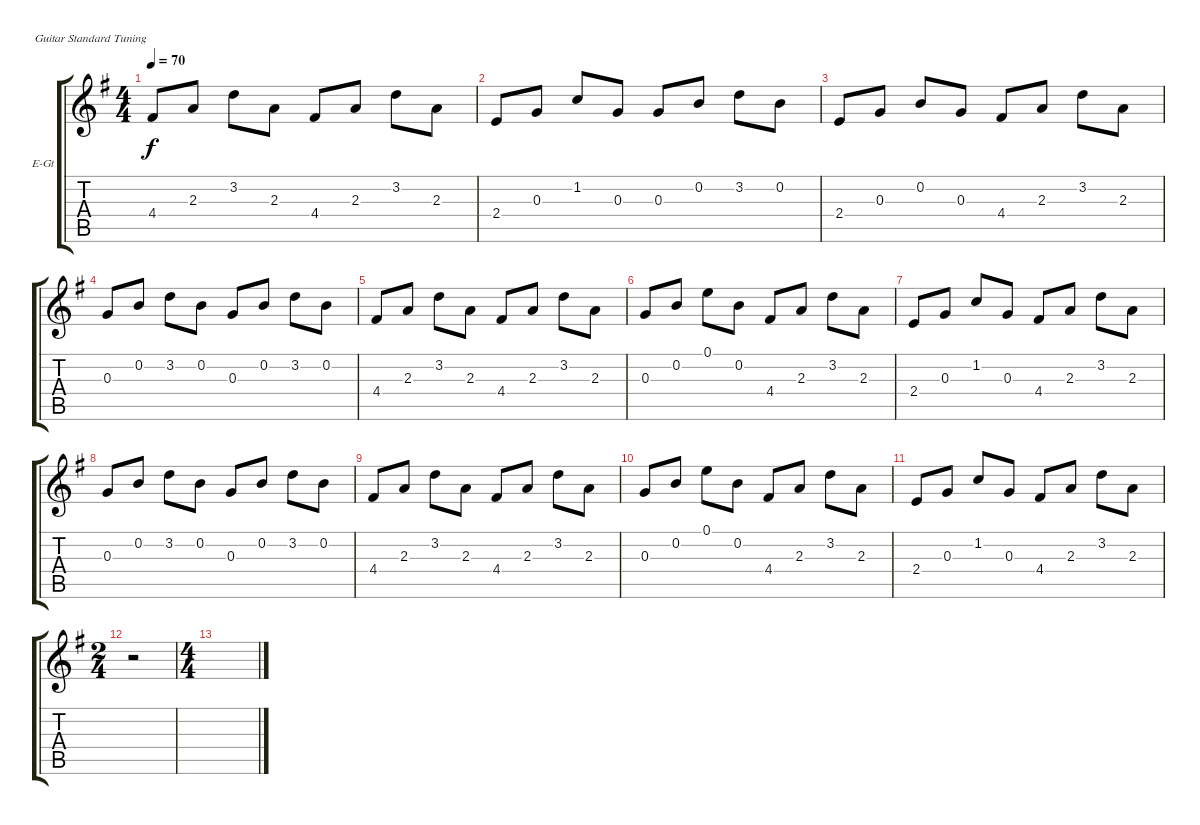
\defaultSystemsLayout 4
\bracketExtendMode groupsimilarinstruments
\firstSystemTrackNameOrientation horizontal
\otherSystemsTrackNameOrientation horizontal
\track ("Electric Guitar" "E-Gt") {instrument electricguitarclean}
\staff {score tabs}
\tuning (E4 B3 G3 D3 A2 E2)
\ts (4 4)
\tempo 70
\clef g2
\ks eminor
4.4.8{dy f} 2.3.8 3.2.8 2.3.8 4.4.8 2.3.8 3.2.8 2.3.8 |
2.4.8 0.3.8 1.2.8 0.3.8 0.3.8 0.2.8 3.2.8 0.2.8 |
2.4.8 0.3.8 0.2.8 0.3.8 4.4.8 2.3.8 3.2.8 2.3.8 |
0.3.8 0.2.8 3.2.8 0.2.8 0.3.8 0.2.8 3.2.8 0.2.8 |
4.4.8 2.3.8 3.2.8 2.3.8 4.4.8 2.3.8 3.2.8 2.3.8 |
0.3.8 0.2.8 0.1.8 0.2.8 4.4.8 2.3.8 3.2.8 2.3.8 |
2.4.8 0.3.8 1.2.8 0.3.8 4.4.8 2.3.8 3.2.8 2.3.8 |
0.3.8 0.2.8 3.2.8 0.2.8 0.3.8 0.2.8 3.2.8 0.2.8 |
4.4.8 2.3.8 3.2.8 2.3.8 4.4.8 2.3.8 3.2.8 2.3.8 |
0.3.8 0.2.8 0.1.8 0.2.8 4.4.8 2.3.8 3.2.8 2.3.8 |
2.4.8 0.3.8 1.2.8 0.3.8 4.4.8 2.3.8 3.2.8 2.3.8 |
\ts (2 4)
r.2 |
\ts (4 4)
